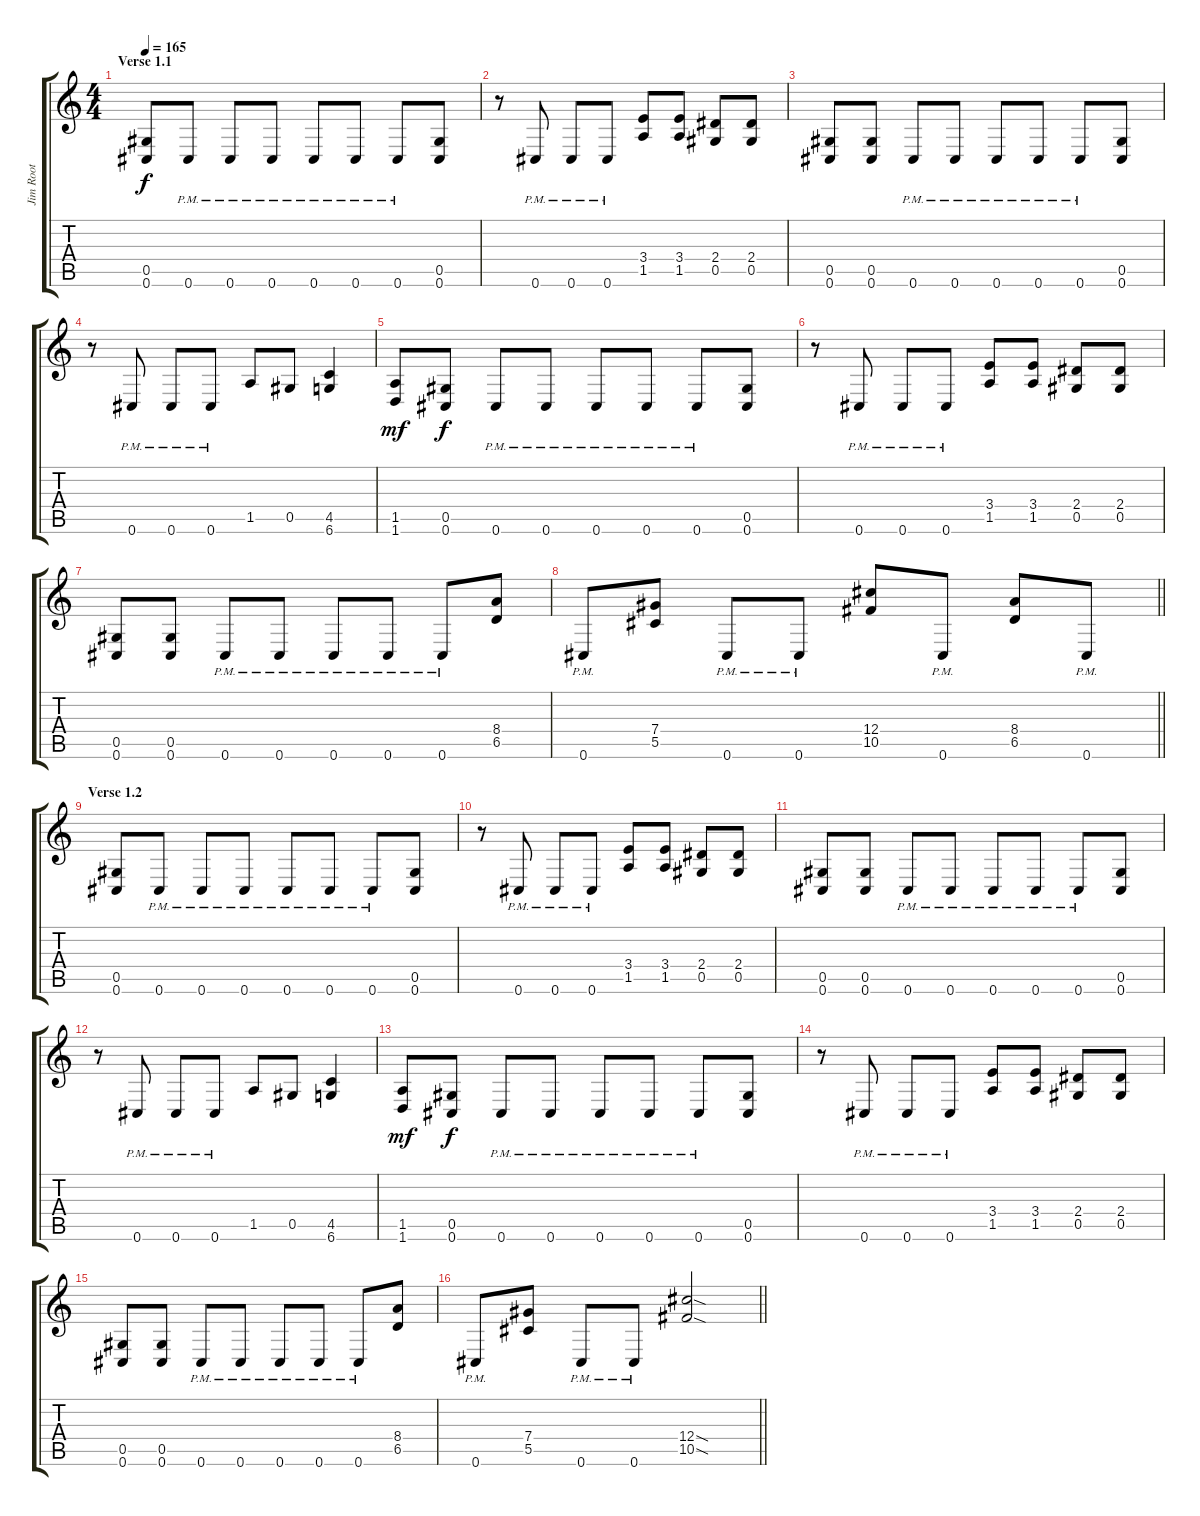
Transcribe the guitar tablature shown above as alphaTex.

\track ("Jim Root" "Jim Root") {instrument distortionguitar}
\staff {score tabs}
\tuning (Eb4 Bb3 Gb3 Db3 Ab2 Db2) {hide}
\ts (4 4)
\section ("" "Verse 1.1")
\tempo 165
\clef g2
\ks c
(0.5 0.6).8{dy f} 0.6{pm}.8 0.6{pm}.8 0.6{pm}.8 0.6{pm}.8 0.6{pm}.8 0.6{pm}.8 (0.5 0.6).8 |
r.8 0.6{pm}.8 0.6{pm}.8 0.6{pm}.8 (3.4 1.5).8 (3.4 1.5).8 (2.4 0.5).8 (2.4 0.5).8 |
(0.5 0.6).8 (0.5 0.6).8 0.6{pm}.8 0.6{pm}.8 0.6{pm}.8 0.6{pm}.8 0.6{pm}.8 (0.5 0.6).8 |
r.8 0.6{pm}.8 0.6{pm}.8 0.6{pm}.8 1.5.8 0.5.8 (4.5 6.6).4 |
(1.5 1.6).8{dy mf} (0.5 0.6).8{dy f} 0.6{pm}.8 0.6{pm}.8 0.6{pm}.8 0.6{pm}.8 0.6{pm}.8 (0.5 0.6).8 |
r.8 0.6{pm}.8 0.6{pm}.8 0.6{pm}.8 (3.4 1.5).8 (3.4 1.5).8 (2.4 0.5).8 (2.4 0.5).8 |
(0.5 0.6).8 (0.5 0.6).8 0.6{pm}.8 0.6{pm}.8 0.6{pm}.8 0.6{pm}.8 0.6{pm}.8 (8.4 6.5).8 |
\barLineRight lightlight
0.6{pm}.8 (7.4 5.5).8 0.6{pm}.8 0.6{pm}.8 (12.4 10.5).8 0.6{pm}.8 (8.4 6.5).8 0.6{pm}.8 |
\section ("" "Verse 1.2")
(0.5 0.6).8 0.6{pm}.8 0.6{pm}.8 0.6{pm}.8 0.6{pm}.8 0.6{pm}.8 0.6{pm}.8 (0.5 0.6).8 |
r.8 0.6{pm}.8 0.6{pm}.8 0.6{pm}.8 (3.4 1.5).8 (3.4 1.5).8 (2.4 0.5).8 (2.4 0.5).8 |
(0.5 0.6).8 (0.5 0.6).8 0.6{pm}.8 0.6{pm}.8 0.6{pm}.8 0.6{pm}.8 0.6{pm}.8 (0.5 0.6).8 |
r.8 0.6{pm}.8 0.6{pm}.8 0.6{pm}.8 1.5.8 0.5.8 (4.5 6.6).4 |
(1.5 1.6).8{dy mf} (0.5 0.6).8{dy f} 0.6{pm}.8 0.6{pm}.8 0.6{pm}.8 0.6{pm}.8 0.6{pm}.8 (0.5 0.6).8 |
r.8 0.6{pm}.8 0.6{pm}.8 0.6{pm}.8 (3.4 1.5).8 (3.4 1.5).8 (2.4 0.5).8 (2.4 0.5).8 |
(0.5 0.6).8 (0.5 0.6).8 0.6{pm}.8 0.6{pm}.8 0.6{pm}.8 0.6{pm}.8 0.6{pm}.8 (8.4 6.5).8 |
\barLineRight lightlight
0.6{pm}.8 (7.4 5.5).8 0.6{pm}.8 0.6{pm}.8 (12.4{sod} 10.5{sod}).2
